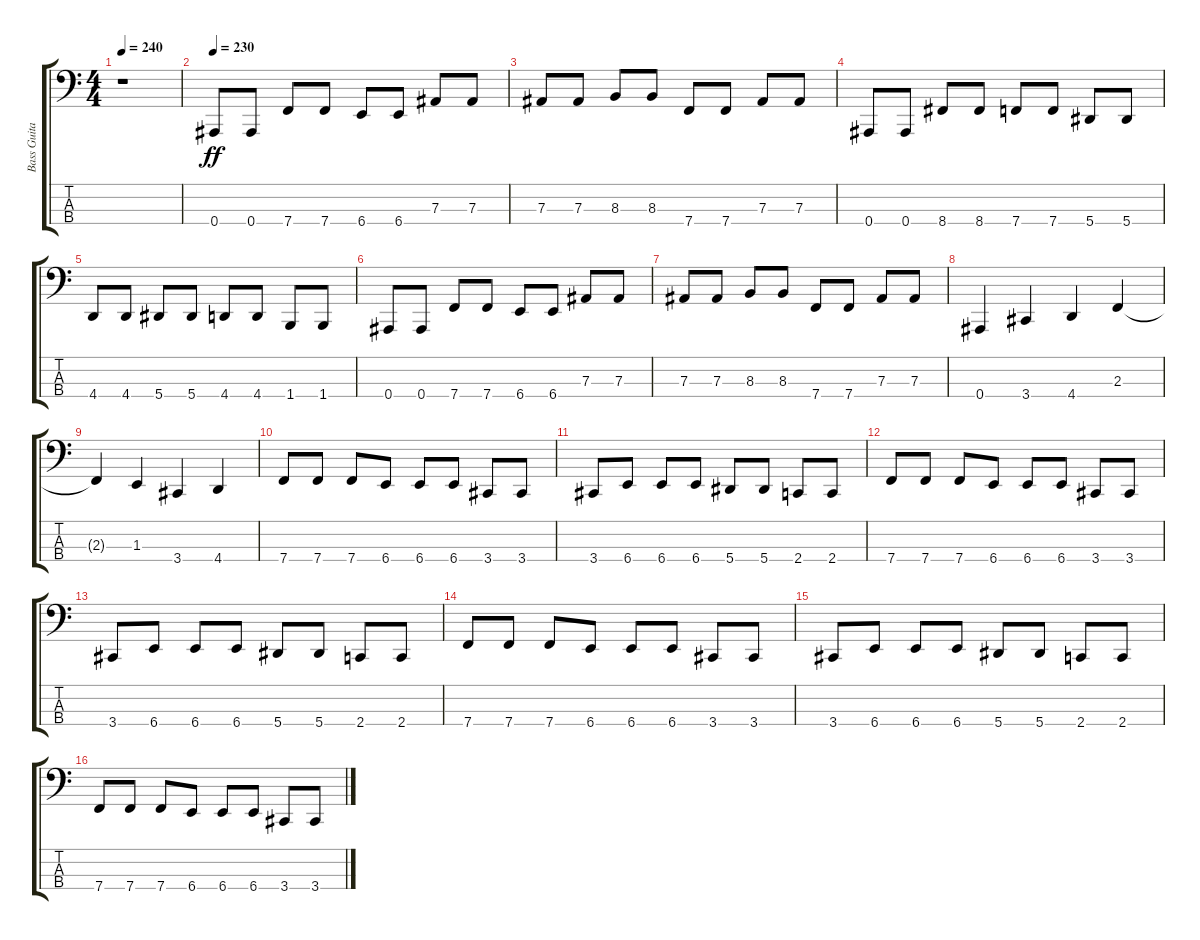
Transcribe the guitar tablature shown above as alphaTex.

\track ("Bass Guitar" "Bass Guita") {instrument electricbassfinger}
\staff {score tabs}
\tuning (Db2 Ab1 Eb1 Bb0) {hide}
\ts (4 4)
\tempo 240
\clef f4
\ks c
r.1{dy ff} |
\tempo 230
0.4.8 0.4.8 7.4.8 7.4.8 6.4.8 6.4.8 7.3.8 7.3.8 |
7.3.8 7.3.8 8.3.8 8.3.8 7.4.8 7.4.8 7.3.8 7.3.8 |
0.4.8 0.4.8 8.4.8 8.4.8 7.4.8 7.4.8 5.4.8 5.4.8 |
4.4.8 4.4.8 5.4.8 5.4.8 4.4.8 4.4.8 1.4.8 1.4.8 |
0.4.8 0.4.8 7.4.8 7.4.8 6.4.8 6.4.8 7.3.8 7.3.8 |
7.3.8 7.3.8 8.3.8 8.3.8 7.4.8 7.4.8 7.3.8 7.3.8 |
0.4.4 3.4.4 4.4.4 2.3.4 |
2.3{t}.4 1.3.4 3.4.4 4.4.4 |
7.4.8 7.4.8 7.4.8 6.4.8 6.4.8 6.4.8 3.4.8 3.4.8 |
3.4.8 6.4.8 6.4.8 6.4.8 5.4.8 5.4.8 2.4.8 2.4.8 |
7.4.8 7.4.8 7.4.8 6.4.8 6.4.8 6.4.8 3.4.8 3.4.8 |
3.4.8 6.4.8 6.4.8 6.4.8 5.4.8 5.4.8 2.4.8 2.4.8 |
7.4.8 7.4.8 7.4.8 6.4.8 6.4.8 6.4.8 3.4.8 3.4.8 |
3.4.8 6.4.8 6.4.8 6.4.8 5.4.8 5.4.8 2.4.8 2.4.8 |
7.4.8 7.4.8 7.4.8 6.4.8 6.4.8 6.4.8 3.4.8 3.4.8
